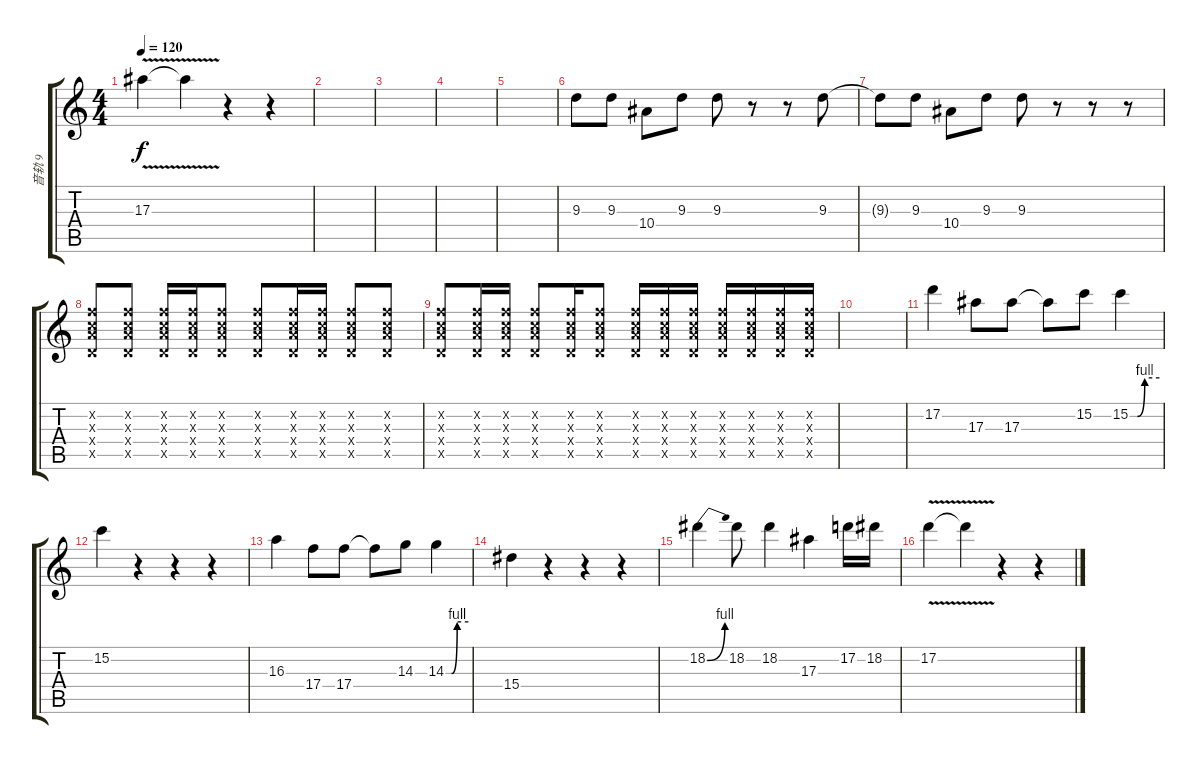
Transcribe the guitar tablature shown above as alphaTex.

\track ("音轨 9" "音轨 9") {instrument overdrivenguitar}
\staff {score tabs}
\tuning (D4 A3 F3 C3 G2 D2) {hide}
\ts (4 4)
\tempo 120
\clef g2
\ks c
17.3{v}.4{dy f} 17.3{t}.4 r.4 r.4 |
|
|
|
|
9.3.8 9.3.8 10.4.8 9.3.8 9.3.8 r.8 r.8 9.3.8 |
9.3{t}.8 9.3.8 10.4.8 9.3.8 9.3.8 r.8 r.8 r.8 |
(8.2{x} 7.3{x} 9.4{x} 7.5{x}).8 (8.2{x} 7.3{x} 9.4{x} 7.5{x}).8 (8.2{x} 7.3{x} 9.4{x} 7.5{x}).16 (8.2{x} 7.3{x} 9.4{x} 7.5{x}).16 (8.2{x} 7.3{x} 9.4{x} 7.5{x}).8 (8.2{x} 7.3{x} 9.4{x} 7.5{x}).8 (8.2{x} 7.3{x} 9.4{x} 7.5{x}).16 (8.2{x} 7.3{x} 9.4{x} 7.5{x}).16 (8.2{x} 7.3{x} 9.4{x} 7.5{x}).8 (8.2{x} 7.3{x} 9.4{x} 7.5{x}).8 |
(8.2{x} 7.3{x} 9.4{x} 7.5{x}).8 (8.2{x} 7.3{x} 9.4{x} 7.5{x}).16 (8.2{x} 7.3{x} 9.4{x} 7.5{x}).16 (8.2{x} 7.3{x} 9.4{x} 7.5{x}).8 (8.2{x} 7.3{x} 9.4{x} 7.5{x}).16 (8.2{x} 7.3{x} 9.4{x} 7.5{x}).8 (8.2{x} 7.3{x} 9.4{x} 7.5{x}).16 (8.2{x} 7.3{x} 9.4{x} 7.5{x}).16 (8.2{x} 7.3{x} 9.4{x} 7.5{x}).16 (8.2{x} 7.3{x} 9.4{x} 7.5{x}).16 (8.2{x} 7.3{x} 9.4{x} 7.5{x}).16 (8.2{x} 7.3{x} 9.4{x} 7.5{x}).16 (8.2{x} 7.3{x} 9.4{x} 7.5{x}).16 |
|
17.2.4 17.3.8 17.3.8 17.3{t}.8 15.2.8 15.2{be (custom 0 0 15 0 30 4 60 4)}.4 |
15.2.4 r.4 r.4 r.4 |
16.3.4 17.4.8 17.4.8 17.4{t}.8 14.3.8 14.3{be (custom 0 0 15 0 30 4 60 4)}.4 |
15.4.4 r.4 r.4 r.4 |
18.2{be (bend 0 0 60 4)}.4 18.2.8 18.2.4 17.3.4 17.2.16 18.2.16 |
17.2{v}.4 17.2{t}.4 r.4 r.4
